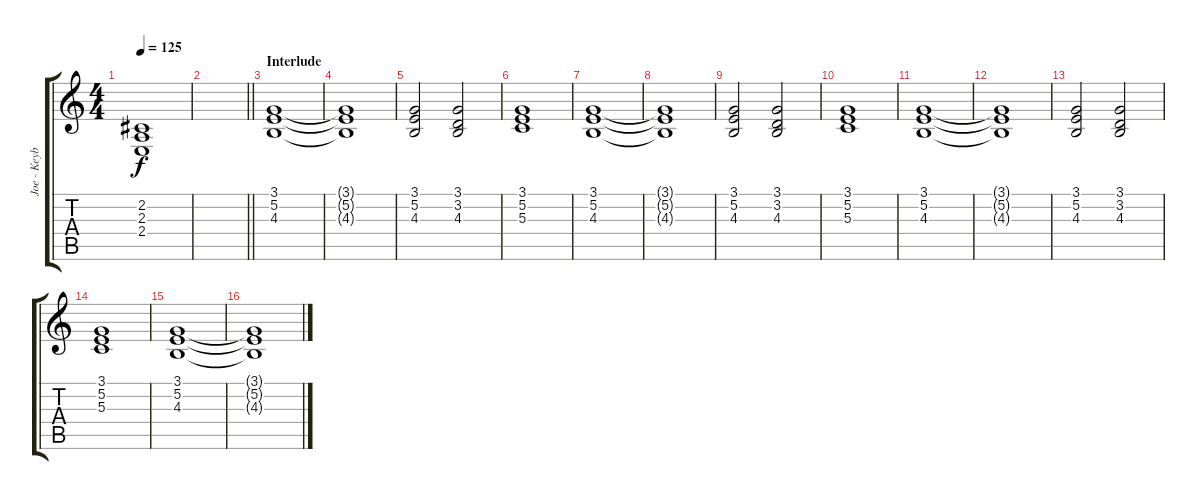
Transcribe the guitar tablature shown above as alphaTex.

\track ("Joe - Keyboards" "Joe - Keyb") {instrument lead1square}
\staff {score tabs}
\tuning (E4 B3 G3 D3 A2 E2) {hide}
\ts (4 4)
\tempo 125
\clef g2
\ks c
(2.2 2.3 2.4).1{dy f} |
\barLineRight lightlight
|
\section ("" "Interlude")
(3.1 5.2 4.3).1 |
(3.1{t} 5.2{t} 4.3{t}).1 |
(3.1 5.2 4.3).2 (3.1 3.2 4.3).2 |
(3.1 5.2 5.3).1 |
(3.1 5.2 4.3).1 |
(3.1{t} 5.2{t} 4.3{t}).1 |
(3.1 5.2 4.3).2 (3.1 3.2 4.3).2 |
(3.1 5.2 5.3).1 |
(3.1 5.2 4.3).1 |
(3.1{t} 5.2{t} 4.3{t}).1 |
(3.1 5.2 4.3).2 (3.1 3.2 4.3).2 |
(3.1 5.2 5.3).1 |
(3.1 5.2 4.3).1 |
(3.1{t} 5.2{t} 4.3{t}).1
